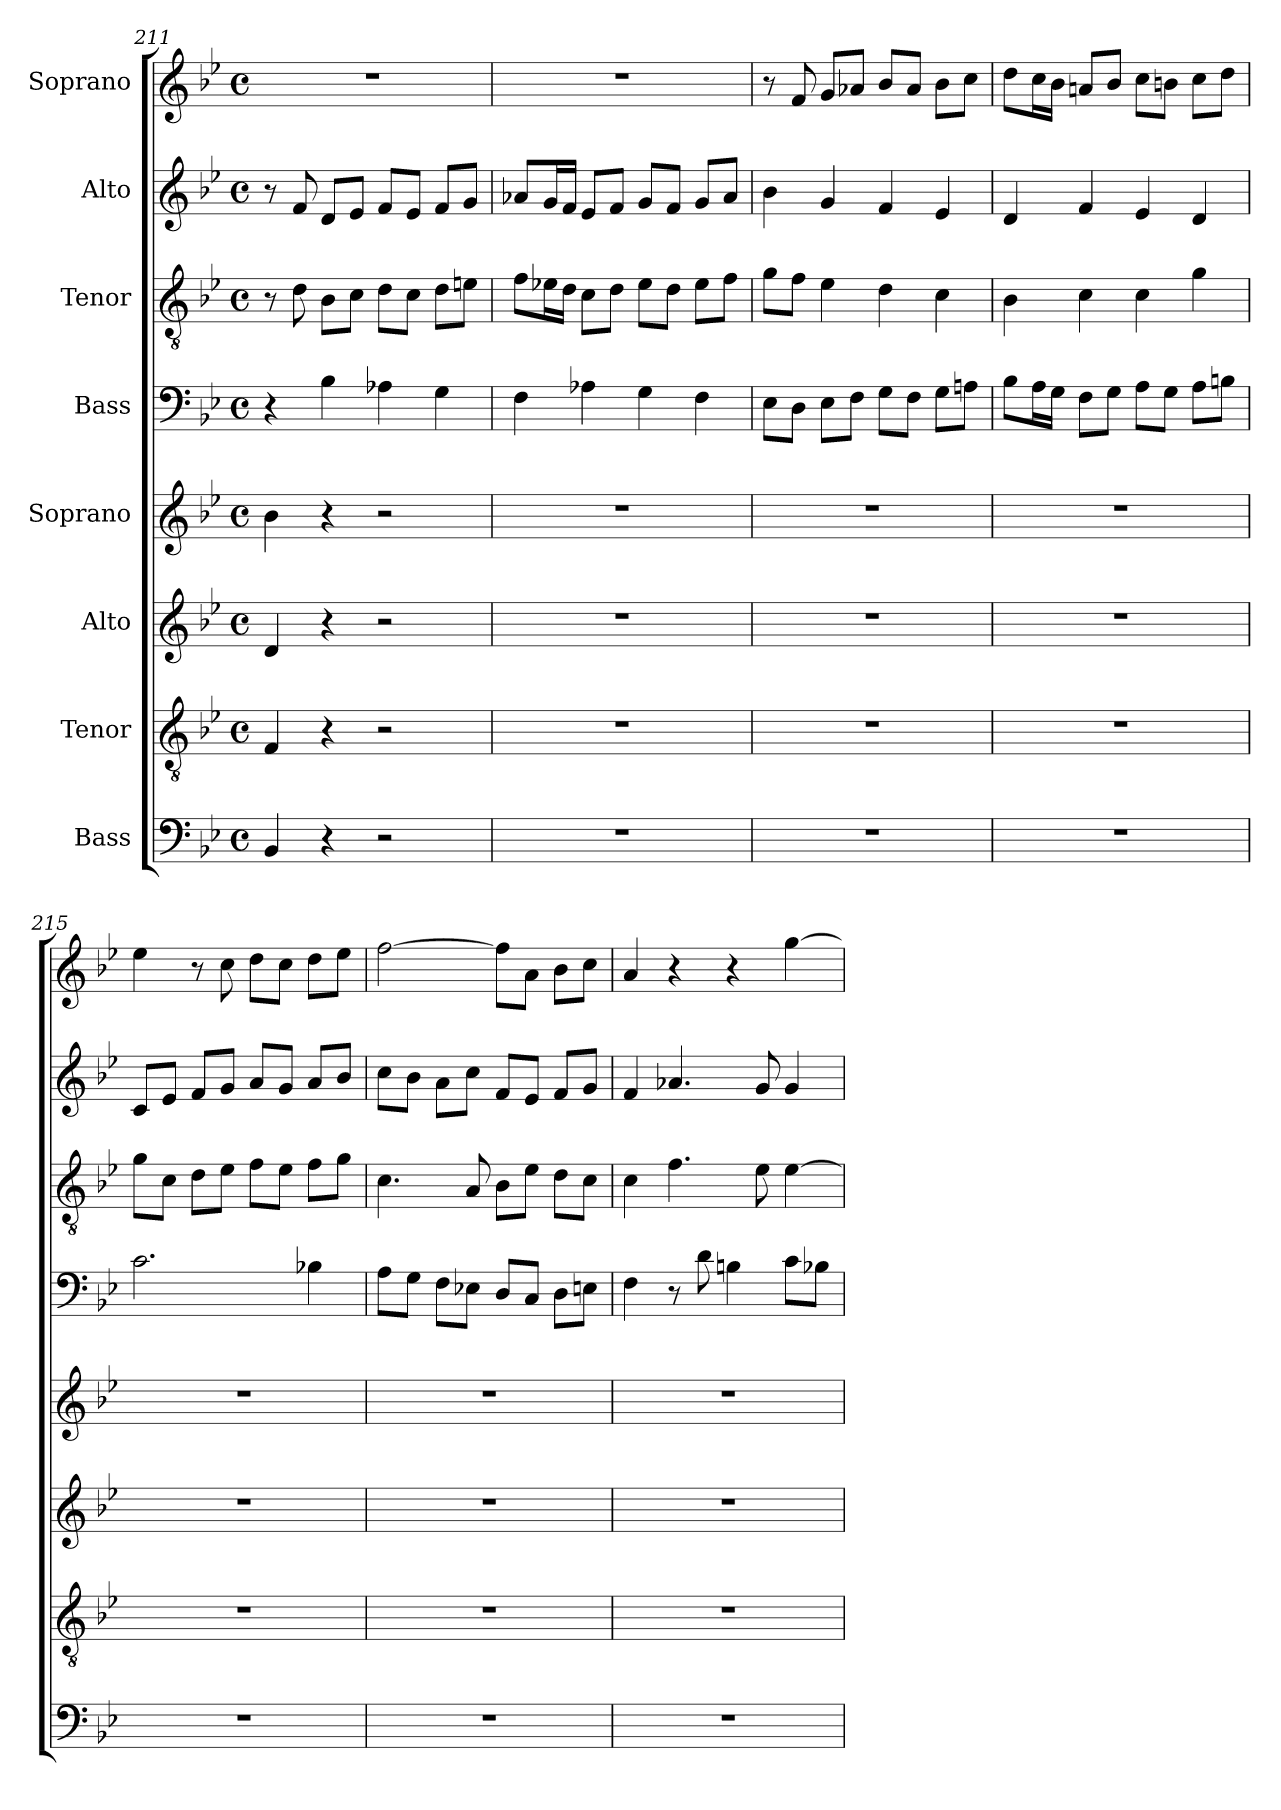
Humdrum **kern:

**kern	**kern	**kern	**kern	**kern	**kern	**kern	**kern
*part8	*part7	*part6	*part5	*part4	*part3	*part2	*part1
*staff8	*staff7	*staff6	*staff5	*staff4	*staff3	*staff2	*staff1
*I"Bass	*I"Tenor	*I"Alto	*I"Soprano	*I"Bass	*I"Tenor	*I"Alto	*I"Soprano
!!LO:LB:g=z
*clefF4	*clefGv2	*clefG2	*clefG2	*clefF4	*clefGv2	*clefG2	*clefG2
*k[b-e-]	*k[b-e-]	*k[b-e-]	*k[b-e-]	*k[b-e-]	*k[b-e-]	*k[b-e-]	*k[b-e-]
*B-:	*B-:	*B-:	*B-:	*B-:	*B-:	*B-:	*B-:
*M4/4	*M4/4	*M4/4	*M4/4	*M4/4	*M4/4	*M4/4	*M4/4
*met(c)	*met(c)	*met(c)	*met(c)	*met(c)	*met(c)	*met(c)	*met(c)
=211	=211	=211	=211	=211	=211	=211	=211
4BB-/	4F/	4d/	4b-\	4r	8r	8r	1r
.	.	.	.	.	8d\	8f/	.
4r	4r	4r	4r	4B-\	8B-\L	8d/L	.
.	.	.	.	.	8c\J	8e-/J	.
2r	2r	2r	2r	4A-X\	8d\L	8f/L	.
.	.	.	.	.	8c\J	8e-/J	.
.	.	.	.	4G\	8d\L	8f/L	.
.	.	.	.	.	8en\J	8g/J	.
=212	=212	=212	=212	=212	=212	=212	=212
1r	1r	1r	1r	4F\	8f\L	8a-X/L	1r
.	.	.	.	.	16e-X\L	16g/L	.
.	.	.	.	.	16d\JJ	16f/JJ	.
.	.	.	.	4A-X\	8c\L	8e-/L	.
.	.	.	.	.	8d\J	8f/J	.
.	.	.	.	4G\	8e-\L	8g/L	.
.	.	.	.	.	8d\J	8f/J	.
.	.	.	.	4F\	8e-\L	8g/L	.
.	.	.	.	.	8f\J	8a-/J	.
=213	=213	=213	=213	=213	=213	=213	=213
1r	1r	1r	1r	8E-\L	8g\L	4b-\	8r
.	.	.	.	8D\J	8f\J	.	8f/
.	.	.	.	8E-\L	4e-\	4g/	8g/L
.	.	.	.	8F\J	.	.	8a-X/J
.	.	.	.	8G\L	4d\	4f/	8b-/L
.	.	.	.	8F\J	.	.	8a-/J
.	.	.	.	8G\L	4c\	4e-/	8b-\L
.	.	.	.	8An\J	.	.	8cc\J
=214	=214	=214	=214	=214	=214	=214	=214
1r	1r	1r	1r	8B-\L	4B-\	4d/	8dd\L
.	.	.	.	16A\L	.	.	16cc\L
.	.	.	.	16G\JJ	.	.	16b-\JJ
.	.	.	.	8F\L	4c\	4f/	8an/L
.	.	.	.	8G\J	.	.	8b-/J
.	.	.	.	8A\L	4c\	4e-/	8cc\L
.	.	.	.	8G\J	.	.	8bn\J
.	.	.	.	8A\L	4g\	4d/	8cc\L
.	.	.	.	8Bn\J	.	.	8dd\J
!!LO:PB:g=z
=215	=215	=215	=215	=215	=215	=215	=215
1r	1r	1r	1r	2.c\	8g\L	8c/L	4ee-\
.	.	.	.	.	8c\J	8e-/J	.
.	.	.	.	.	8d\L	8f/L	8r
.	.	.	.	.	8e-\J	8g/J	8cc\
.	.	.	.	.	8f\L	8a/L	8dd\L
.	.	.	.	.	8e-\J	8g/J	8cc\J
.	.	.	.	4B-X\	8f\L	8a/L	8dd\L
.	.	.	.	.	8g\J	8b-/J	8ee-\J
=216	=216	=216	=216	=216	=216	=216	=216
1r	1r	1r	1r	8A\L	4.c\	8cc\L	[>2ff\
.	.	.	.	8G\J	.	8b-\J	.
.	.	.	.	8F\L	.	8a\L	.
.	.	.	.	8E-X\J	8A/	8cc\J	.
.	.	.	.	8D/L	8B-\L	8f/L	8ff\L]
.	.	.	.	8C/J	8e-\J	8e-/J	8a\J
.	.	.	.	8D\L	8d\L	8f/L	8b-\L
.	.	.	.	8En\J	8c\J	8g/J	8cc\J
=217	=217	=217	=217	=217	=217	=217	=217
1r	1r	1r	1r	4F\	4c\	4f/	4a/
.	.	.	.	8r	4.f\	4.a-X/	4r
.	.	.	.	8d\	.	.	.
.	.	.	.	4Bn\	.	.	4r
.	.	.	.	.	8e-\	8g/	.
.	.	.	.	8c\L	[<4e-\	4g/	[<4gg\
.	.	.	.	8B-X\J	.	.	.
=	=	=	=	=	=	=	=
*-	*-	*-	*-	*-	*-	*-	*-
